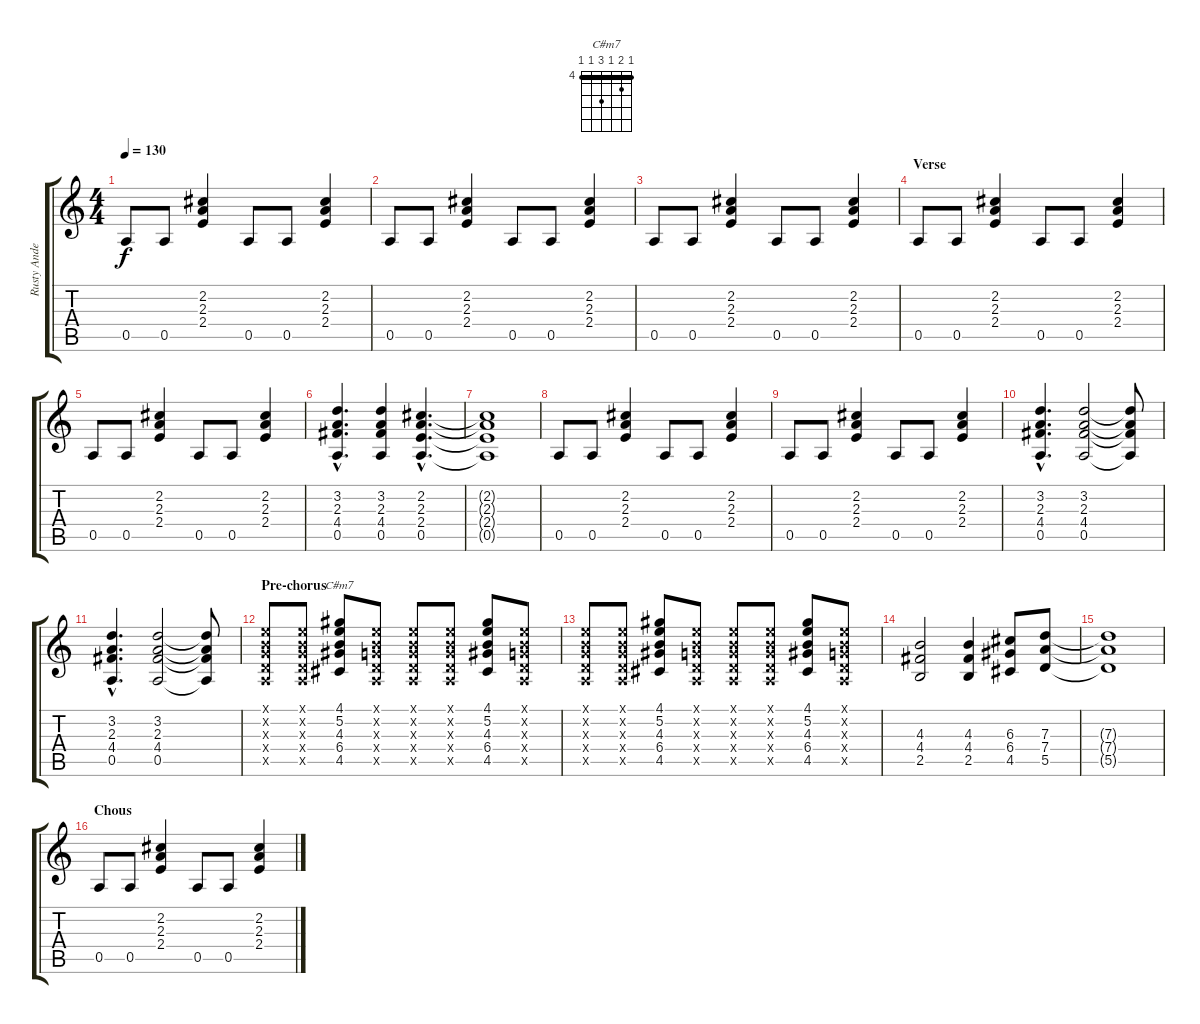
\track ("Rusty Anderton" "Rusty Ande") {instrument distortionguitar}
\staff {score tabs}
\tuning (E4 B3 G3 D3 A2 E2) {hide}
\chord ("C#m7" 4 5 4 6 4 4) {firstfret 4 barre 4}
\ts (4 4)
\tempo 130
\clef g2
\ks c
0.5.8{dy f} 0.5.8 (2.2 2.3 2.4).4 0.5.8 0.5.8 (2.2 2.3 2.4).4 |
0.5.8 0.5.8 (2.2 2.3 2.4).4 0.5.8 0.5.8 (2.2 2.3 2.4).4 |
0.5.8 0.5.8 (2.2 2.3 2.4).4 0.5.8 0.5.8 (2.2 2.3 2.4).4 |
\section ("" "Verse")
0.5.8 0.5.8 (2.2 2.3 2.4).4 0.5.8 0.5.8 (2.2 2.3 2.4).4 |
0.5.8 0.5.8 (2.2 2.3 2.4).4 0.5.8 0.5.8 (2.2 2.3 2.4).4 |
(3.2{hac} 2.3{hac} 4.4{hac} 0.5{hac}).4{d} (3.2 2.3 4.4 0.5).4 (2.2{hac} 2.3{hac} 2.4{hac} 0.5{hac}).4{d} |
(2.2{t} 2.3{t} 2.4{t} 0.5{t}).1 |
0.5.8 0.5.8 (2.2 2.3 2.4).4 0.5.8 0.5.8 (2.2 2.3 2.4).4 |
0.5.8 0.5.8 (2.2 2.3 2.4).4 0.5.8 0.5.8 (2.2 2.3 2.4).4 |
(3.2{hac} 2.3{hac} 4.4{hac} 0.5{hac}).4{d} (3.2 2.3 4.4 0.5).2 (3.2{t} 2.3{t} 4.4{t} 0.5{t}).8 |
(3.2{hac} 2.3{hac} 4.4{hac} 0.5{hac}).4{d} (3.2 2.3 4.4 0.5).2 (3.2{t} 2.3{t} 4.4{t} 0.5{t}).8 |
\section ("" "Pre-chorus")
(0.1{x} 0.2{x} 0.3{x} 0.4{x} 0.5{x}).8 (0.1{x} 0.2{x} 0.3{x} 0.4{x} 0.5{x}).8 (4.1 5.2 4.3 6.4 4.5).8{ch "C#m7"} (0.1{x} 0.2{x} 0.3{x} 0.4{x} 0.5{x}).8 (0.1{x} 0.2{x} 0.3{x} 0.4{x} 0.5{x}).8 (0.1{x} 0.2{x} 0.3{x} 0.4{x} 0.5{x}).8 (4.1 5.2 4.3 6.4 4.5).8 (0.1{x} 0.2{x} 0.3{x} 0.4{x} 0.5{x}).8 |
(0.1{x} 0.2{x} 0.3{x} 0.4{x} 0.5{x}).8 (0.1{x} 0.2{x} 0.3{x} 0.4{x} 0.5{x}).8 (4.1 5.2 4.3 6.4 4.5).8 (0.1{x} 0.2{x} 0.3{x} 0.4{x} 0.5{x}).8 (0.1{x} 0.2{x} 0.3{x} 0.4{x} 0.5{x}).8 (0.1{x} 0.2{x} 0.3{x} 0.4{x} 0.5{x}).8 (4.1 5.2 4.3 6.4 4.5).8 (0.1{x} 0.2{x} 0.3{x} 0.4{x} 0.5{x}).8 |
(4.3 4.4 2.5).2 (4.3 4.4 2.5).4 (6.3 6.4 4.5).8 (7.3 7.4 5.5).8 |
(7.3{t} 7.4{t} 5.5{t}).1 |
\section ("" "Chous")
0.5.8 0.5.8 (2.2 2.3 2.4).4 0.5.8 0.5.8 (2.2 2.3 2.4).4
